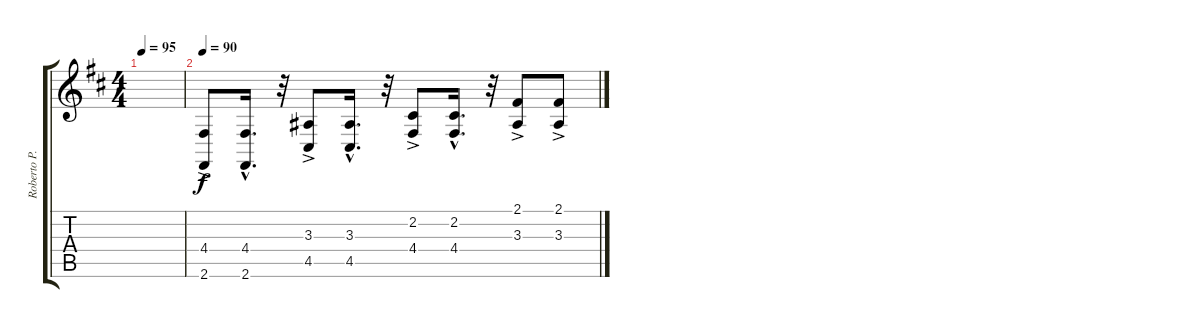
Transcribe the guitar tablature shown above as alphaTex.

\track ("Roberto P.C. - Piano Fills" "Roberto P.") {instrument brightacousticpiano}
\staff {score tabs}
\tuning (E4 B3 G3 D3 A2 E2) {hide}
\ts (4 4)
\tempo 95
\clef g2
\ks bminor
|
\tempo 90
(4.4 2.6{ac}).8{instrument stringensemble1} (4.4{hac} 2.6{hac}).16{d} r.32 (3.3 4.5{ac}).8 (3.3{hac} 4.5{hac}).16{d} r.32 (2.2 4.4{ac}).8 (2.2{hac} 4.4{hac}).16{d} r.32 (2.1 3.3{ac}).8 (2.1 3.3{ac}).8
